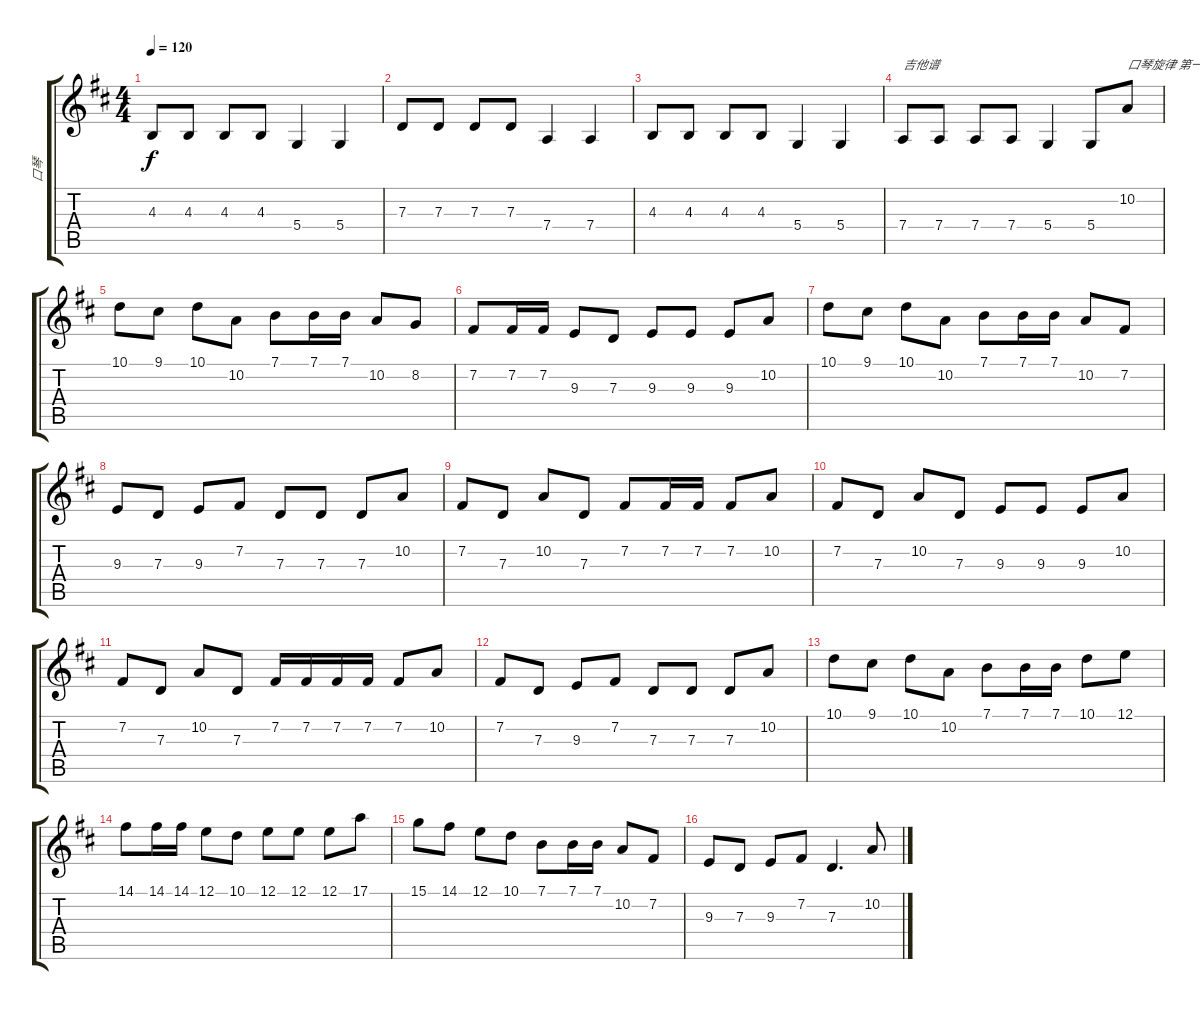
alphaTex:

\track ("口琴" "口琴") {instrument harmonica}
\staff {score tabs}
\tuning (E4 B3 G3 D3 A2 E2) {hide}
\ts (4 4)
\tempo 120
\clef g2
\ks d
4.3.8{dy f} 4.3.8 4.3.8 4.3.8 5.4.4 5.4.4 |
7.3.8 7.3.8 7.3.8 7.3.8 7.4.4 7.4.4 |
4.3.8 4.3.8 4.3.8 4.3.8 5.4.4 5.4.4 |
7.4.8{txt "吉他谱"} 7.4.8 7.4.8 7.4.8 5.4.4 5.4.8 10.2.8{txt "口琴旋律 第一编"} |
10.1.8 9.1.8 10.1.8 10.2.8 7.1.8 7.1.16 7.1.16 10.2.8 8.2.8 |
7.2.8 7.2.16 7.2.16 9.3.8 7.3.8 9.3.8 9.3.8 9.3.8 10.2.8 |
10.1.8 9.1.8 10.1.8 10.2.8 7.1.8 7.1.16 7.1.16 10.2.8 7.2.8 |
9.3.8 7.3.8 9.3.8 7.2.8 7.3.8 7.3.8 7.3.8 10.2.8 |
7.2.8 7.3.8 10.2.8 7.3.8 7.2.8 7.2.16 7.2.16 7.2.8 10.2.8 |
7.2.8 7.3.8 10.2.8 7.3.8 9.3.8 9.3.8 9.3.8 10.2.8 |
7.2.8 7.3.8 10.2.8 7.3.8 7.2.16 7.2.16 7.2.16 7.2.16 7.2.8 10.2.8 |
7.2.8 7.3.8 9.3.8 7.2.8 7.3.8 7.3.8 7.3.8 10.2.8 |
10.1.8 9.1.8 10.1.8 10.2.8 7.1.8 7.1.16 7.1.16 10.1.8 12.1.8 |
14.1.8 14.1.16 14.1.16 12.1.8 10.1.8 12.1.8 12.1.8 12.1.8 17.1.8 |
15.1.8 14.1.8 12.1.8 10.1.8 7.1.8 7.1.16 7.1.16 10.2.8 7.2.8 |
9.3.8 7.3.8 9.3.8 7.2.8 7.3.4{d} 10.2.8
